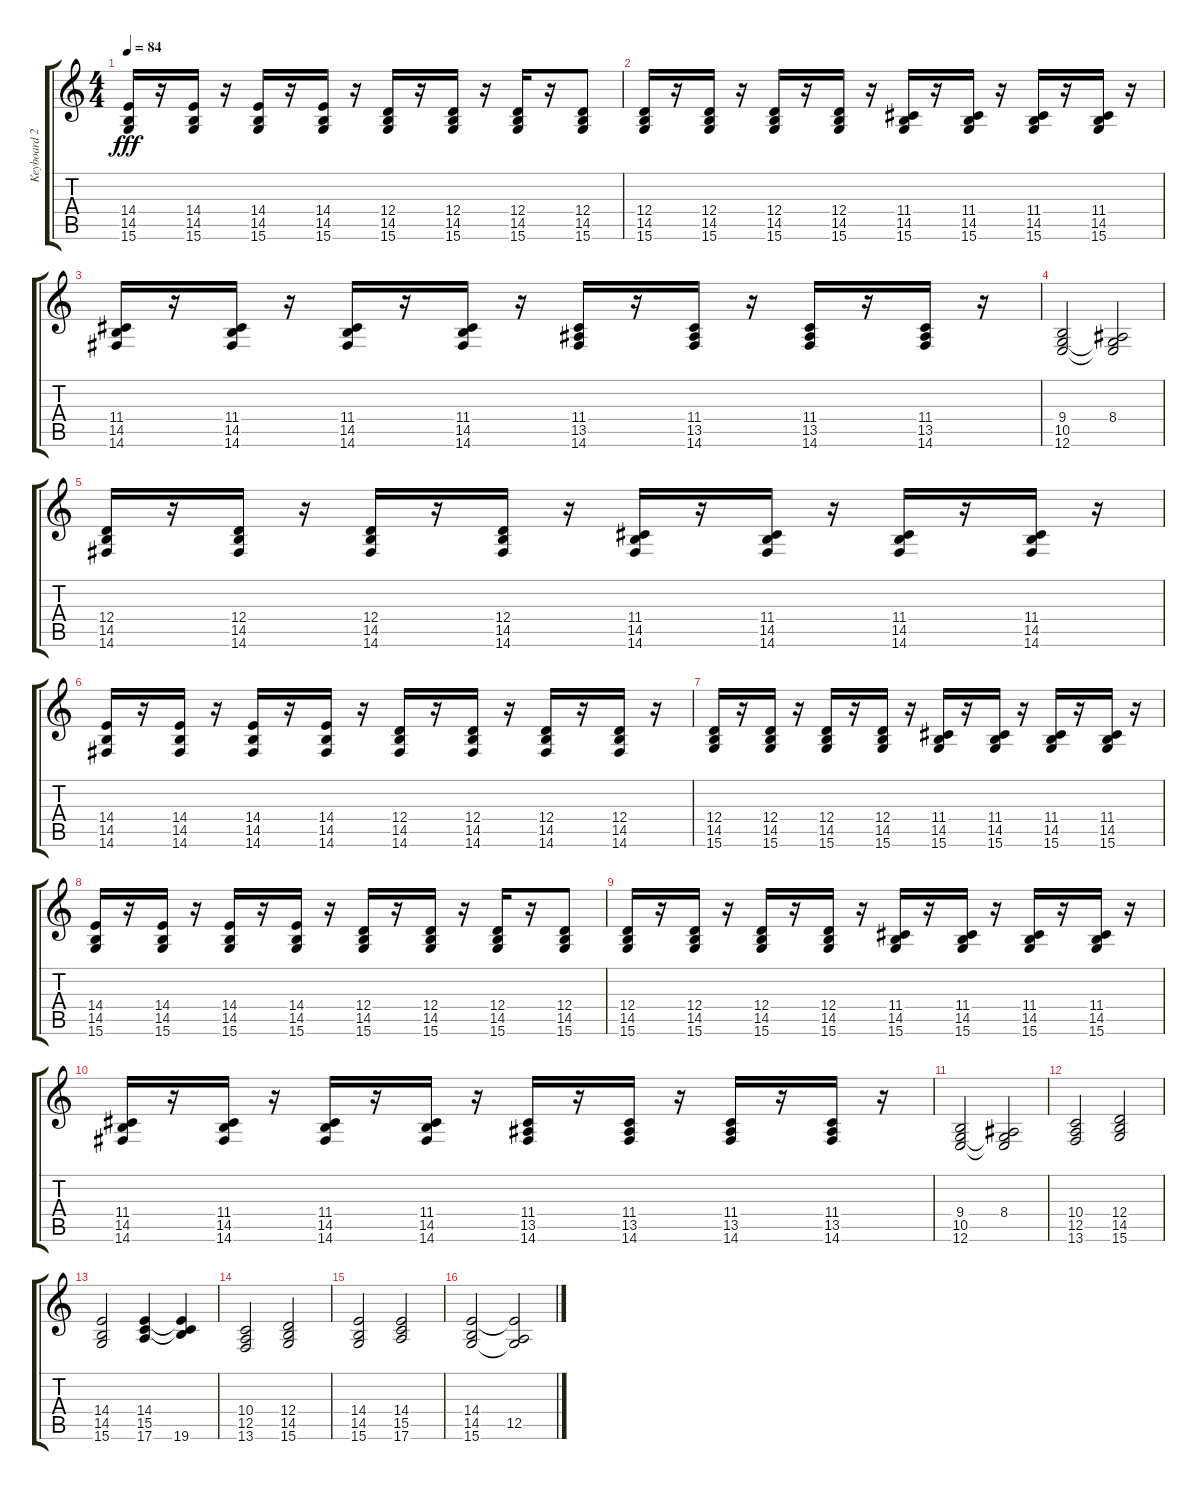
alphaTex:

\track ("Keyboard 2" "Keyboard 2") {instrument stringensemble1}
\staff {score tabs}
\tuning (E4 B3 G3 D3 A2 E2) {hide}
\ts (4 4)
\tempo 84
\clef g2
\ks c
(14.4 14.5 15.6).16{dy fff} r.16 (14.4 14.5 15.6).16 r.16 (14.4 14.5 15.6).16 r.16 (14.4 14.5 15.6).16 r.16 (12.4 14.5 15.6).16 r.16 (12.4 14.5 15.6).16 r.16 (12.4 14.5 15.6).16 r.16 (12.4 14.5 15.6).8 |
(12.4 14.5 15.6).16 r.16 (12.4 14.5 15.6).16 r.16 (12.4 14.5 15.6).16 r.16 (12.4 14.5 15.6).16 r.16 (11.4 14.5 15.6).16 r.16 (11.4 14.5 15.6).16 r.16 (11.4 14.5 15.6).16 r.16 (11.4 14.5 15.6).16 r.16 |
(11.4 14.5 14.6).16 r.16 (11.4 14.5 14.6).16 r.16 (11.4 14.5 14.6).16 r.16 (11.4 14.5 14.6).16 r.16 (11.4 13.5 14.6).16 r.16 (11.4 13.5 14.6).16 r.16 (11.4 13.5 14.6).16 r.16 (11.4 13.5 14.6).16 r.16 |
(9.4 10.5 12.6).2 (8.4 10.5{t} 12.6{t}).2 |
(12.4 14.5 14.6).16 r.16 (12.4 14.5 14.6).16 r.16 (12.4 14.5 14.6).16 r.16 (12.4 14.5 14.6).16 r.16 (11.4 14.5 14.6).16 r.16 (11.4 14.5 14.6).16 r.16 (11.4 14.5 14.6).16 r.16 (11.4 14.5 14.6).16 r.16 |
(14.4 14.5 14.6).16 r.16 (14.4 14.5 14.6).16 r.16 (14.4 14.5 14.6).16 r.16 (14.4 14.5 14.6).16 r.16 (12.4 14.5 14.6).16 r.16 (12.4 14.5 14.6).16 r.16 (12.4 14.5 14.6).16 r.16 (12.4 14.5 14.6).16 r.16 |
(12.4 14.5 15.6).16 r.16 (12.4 14.5 15.6).16 r.16 (12.4 14.5 15.6).16 r.16 (12.4 14.5 15.6).16 r.16 (11.4 14.5 15.6).16 r.16 (11.4 14.5 15.6).16 r.16 (11.4 14.5 15.6).16 r.16 (11.4 14.5 15.6).16 r.16 |
(14.4 14.5 15.6).16 r.16 (14.4 14.5 15.6).16 r.16 (14.4 14.5 15.6).16 r.16 (14.4 14.5 15.6).16 r.16 (12.4 14.5 15.6).16 r.16 (12.4 14.5 15.6).16 r.16 (12.4 14.5 15.6).16 r.16 (12.4 14.5 15.6).8 |
(12.4 14.5 15.6).16 r.16 (12.4 14.5 15.6).16 r.16 (12.4 14.5 15.6).16 r.16 (12.4 14.5 15.6).16 r.16 (11.4 14.5 15.6).16 r.16 (11.4 14.5 15.6).16 r.16 (11.4 14.5 15.6).16 r.16 (11.4 14.5 15.6).16 r.16 |
(11.4 14.5 14.6).16 r.16 (11.4 14.5 14.6).16 r.16 (11.4 14.5 14.6).16 r.16 (11.4 14.5 14.6).16 r.16 (11.4 13.5 14.6).16 r.16 (11.4 13.5 14.6).16 r.16 (11.4 13.5 14.6).16 r.16 (11.4 13.5 14.6).16 r.16 |
(9.4 10.5 12.6).2 (8.4 10.5{t} 12.6{t}).2 |
(10.4 12.5 13.6).2 (12.4 14.5 15.6).2 |
(14.4 14.5 15.6).2 (14.4 15.5 17.6).4 (14.4{t} 15.5{t} 19.6).4 |
(10.4 12.5 13.6).2 (12.4 14.5 15.6).2 |
(14.4 14.5 15.6).2 (14.4 15.5 17.6).2 |
(14.4 14.5 15.6).2 (14.4{t} 12.5 15.6{t}).2
